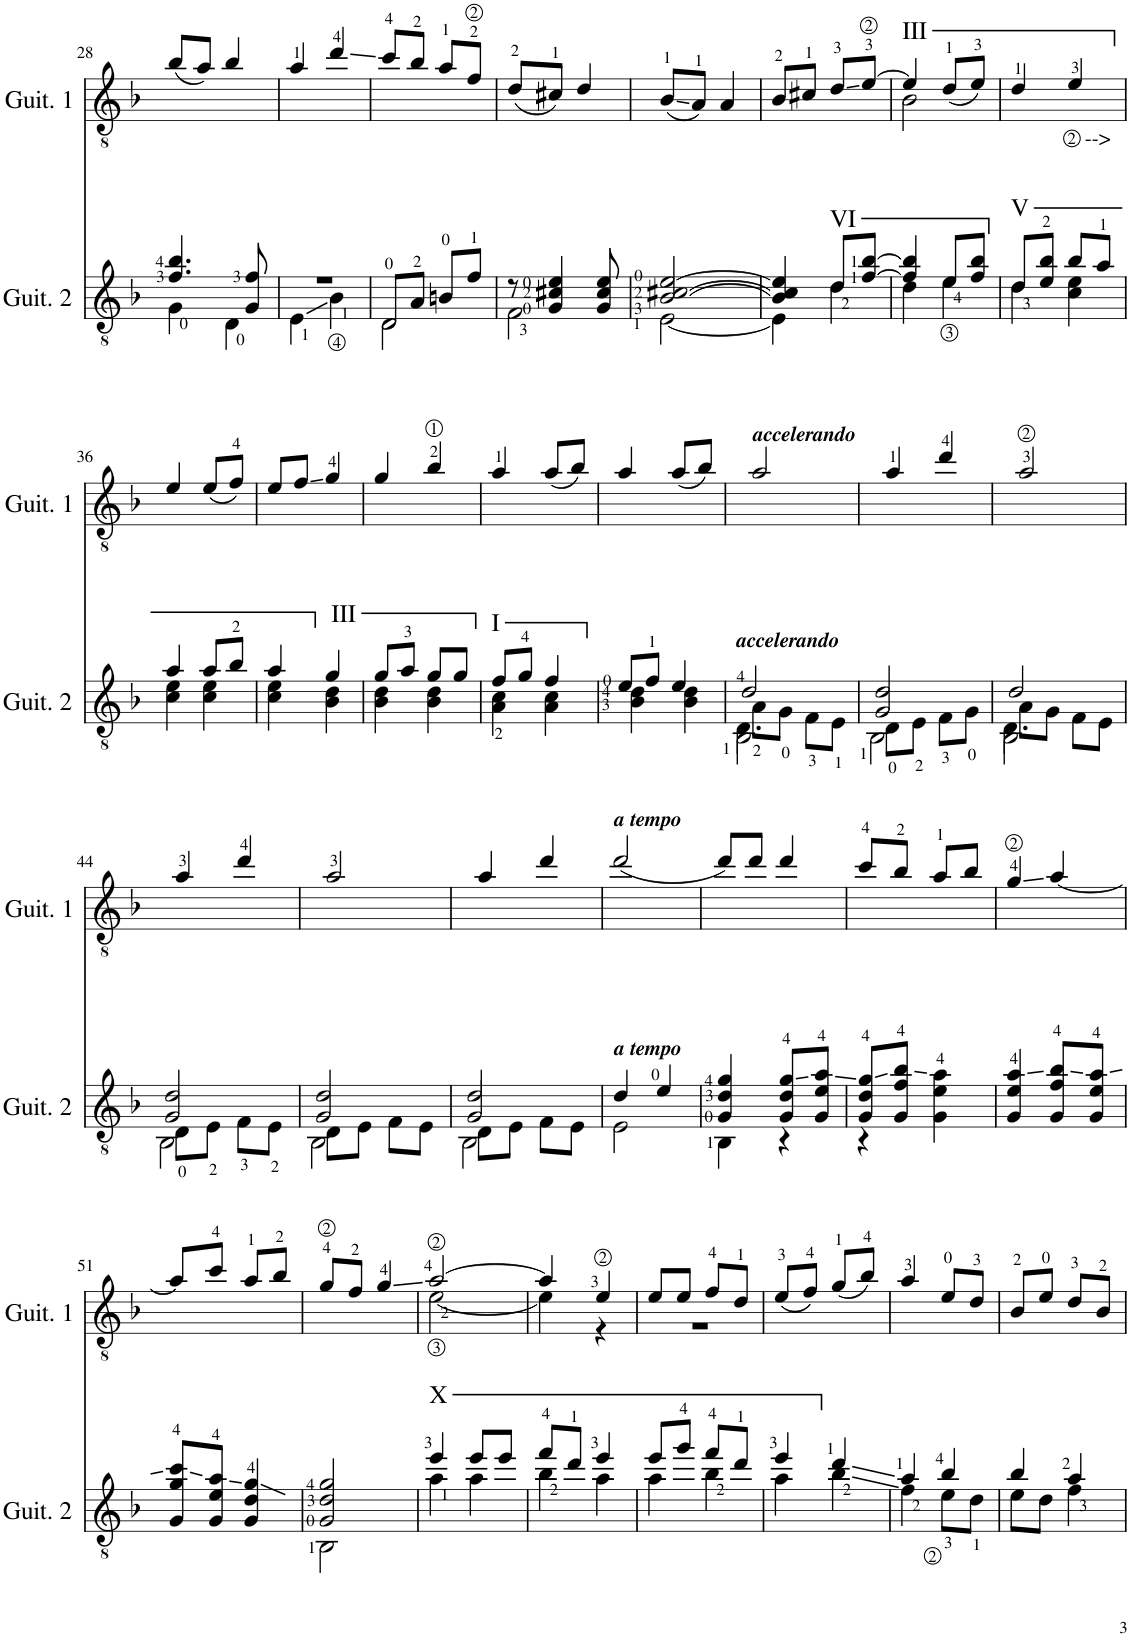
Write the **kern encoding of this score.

**kern	**kern
*part2	*part1
*staff2	*staff1
*I"Guitare	*I"Guitare
*I'Guit. 2	*I'Guit. 1
!!LO:PB:g=z
*clefGv2	*clefGv2
*k[b-]	*k[b-]
*M2/4	*M2/4
=28	=28
*^	*
4.f/ 4.b-/	4G\	(8b-/L
.	.	8a/J)
.	4D\	4b-/
8G/ 8f/	.	.
=29	=29	=29
2r	4E\	4a/
.	4B-\	4dd/
=30	=30	=30
!LO:N:head=open	!	!
8D/L	2D\	8cc/L
8A/J	.	8b-/J
8Bn/L	.	8a/L
8f/J	.	8f/J
=31	=31	=31
8r	2F\	(8d/L
4G/ 4c#X/ 4e/	.	8c#X/J)
.	.	4d/
8G/ 8c#/ 8e/	.	.
=32	=32	=32
[2B-/ [2c#X/ [2e/	[2E\	(8B-/L
.	.	8A/J)
.	.	4A/
=33	=33	=33
4B-/] 4c#/] 4e/]	4E\]	8B-/L
.	.	8c#X/J
!LO:TX:a:t=VI	!	!
8d/L	4d\	8d/L
[8f/ [8b-/J	.	[8e/J
=34	=34	=34
*	*	*^
!	!	!LO:TX:a:t=III	!
4f/] 4b-/]	4d\	4e/]	2B-\
8e/L	4e\	(<8d/L	.
8f/ 8b-/J	.	8e/J)	.
*	*	*v	*v
=35	=35	=35
!LO:TX:a:t=V	!	!
8d/L	4d\	4d/
8e/ 8b-/J	.	.
!	!	!LO:TX:b:t=-->
8b-/L	4c\ 4e\	4e/
8a/J	.	.
!!LO:LB:g=z
=36	=36	=36
4a/	4c\ 4e\	4e/
8a/L	4c\ 4e\	(<8e/L
8b-/J	.	8f/J)
=37	=37	=37
4a/	4c\ 4e\	8e/L
.	.	8f/J
!LO:TX:a:t=III	!	!
4g/	4B-\ 4d\	4g/
=38	=38	=38
8g/L	4B-\ 4d\	4g/
8a/J	.	.
8g/L	4B-\ 4d\	4b-/
8g/J	.	.
=39	=39	=39
!LO:TX:a:t=I	!	!
8f/L	4A\ 4c\	4a/
8g/J	.	.
4f/	4A\ 4c\	(8a/L
.	.	8b-/J)
=40	=40	=40
8e/L	4B-\ 4d\	4a/
8f/J	.	.
4e/	4B-\ 4d\	(8a/L
.	.	8b-/J)
=41	=41	=41
*^	*^	*
!	!	!	!	!LO:TX:a:Bi:t=accelerando
!LO:TX:a:Bi:t=accelerando	!	!	!	!
2d/	2BB-\	4.D\	8A\L	2a/
.	.	.	8G\J	.
.	.	.	8F\L	.
.	.	8ryy	8E\J	.
*	*	*v	*v	*
=42	=42	=42	=42
2G/ 2d/	2BB-\	8D\L	4a/
.	.	8E\J	.
.	.	8F\L	4dd/
.	.	8G\J	.
=43	=43	=43	=43
*	*	*^	*
2d/	2BB-\	4.D\	8A\L	2a/
.	.	.	8G\J	.
.	.	.	8F\L	.
.	.	8ryy	8E\J	.
*	*	*v	*v	*
!!LO:LB:g=z
=44	=44	=44	=44
2G/ 2d/	2BB-\	8D\L	4a/
.	.	8E\J	.
.	.	8F\L	4dd/
.	.	8E\J	.
=45	=45	=45	=45
2G/ 2d/	2BB-\	8D\L	2a/
.	.	8E\J	.
.	.	8F\L	.
.	.	8E\J	.
=46	=46	=46	=46
*	*	*^	*
2d/	2BB-\	2G/	8D\L	4a/
.	.	.	8E\J	.
.	.	.	8F\L	4dd/
.	.	.	8E\J	.
=47	=47	=47	=47	=47
!	!	!	!	!LO:TX:a:Bi:t=a tempo
!LO:TX:a:Bi:t=a tempo	!	!	!	!
*	*v	*v	*v	*
4d/	2E\	(2dd/
4e/	.	.
=48	=48	=48
4G/ 4d/ 4g/	4BB-\	8dd/L)
.	.	8dd/J
8G/ 8d/ 8g/L	4r	4dd/
8G/ 8e/ 8a/J	.	.
=49	=49	=49
8G/ 8d/ 8g/L	4r	8cc/L
8G/ 8f/ 8b-/J	.	8b-/J
4G\ 4e\ 4a\	4ryy	8a/L
.	.	8b-/J
*v	*v	*
=50	=50
4G/ 4e/ 4a/	4g/
8G/ 8f/ 8b-/L	[4a/
8G/ 8e/ 8a/J	.
!!LO:LB:g=z
=51	=51
8G/ 8g/ 8cc/L	8a/L]
8G/ 8e/ 8a/J	8cc/J
4G/ 4d/ 4g/	8a/L
.	8b-/J
=52	=52
*^	*
2G/ 2d/ 2g/	2BB-\	8g/L
.	.	8f/J
.	.	4g/
=53	=53	=53
*	*	*^
!LO:TX:a:t=X	!	!	!
4ee/	4a\	[2a/	[2e\
8ee/L	4a\	.	.
8ee/J	.	.	.
=54	=54	=54	=54
*	*	*	*^
8ff/L	4b-\	4a/]	4e\]	4ryy
8dd/J	.	.	.	.
4ee/	4a\	4e/	4ryy	4r
*	*	*	*v	*v
=55	=55	=55	=55
8ee/L	4a\	8e/L	2r
8gg/J	.	8e/J	.
8ff/L	4b-\	8f/L	.
8dd/J	.	8d/J	.
*	*	*v	*v
=56	=56	=56
4ee/	4a\	(8e/L
.	.	8f/J)
4dd/	4b-\	(8g/L
.	.	8b-/J)
=57	=57	=57
4a/	4f\	4a/
4b-/	8e\L	8e/L
.	8d\J	8d/J
=58	=58	=58
4b-/	8e\L	8B-/L
.	8d\J	8e/J
4a/	4f\	8d/L
.	.	8B-/J
*v	*v	*
=	=
*-	*-
